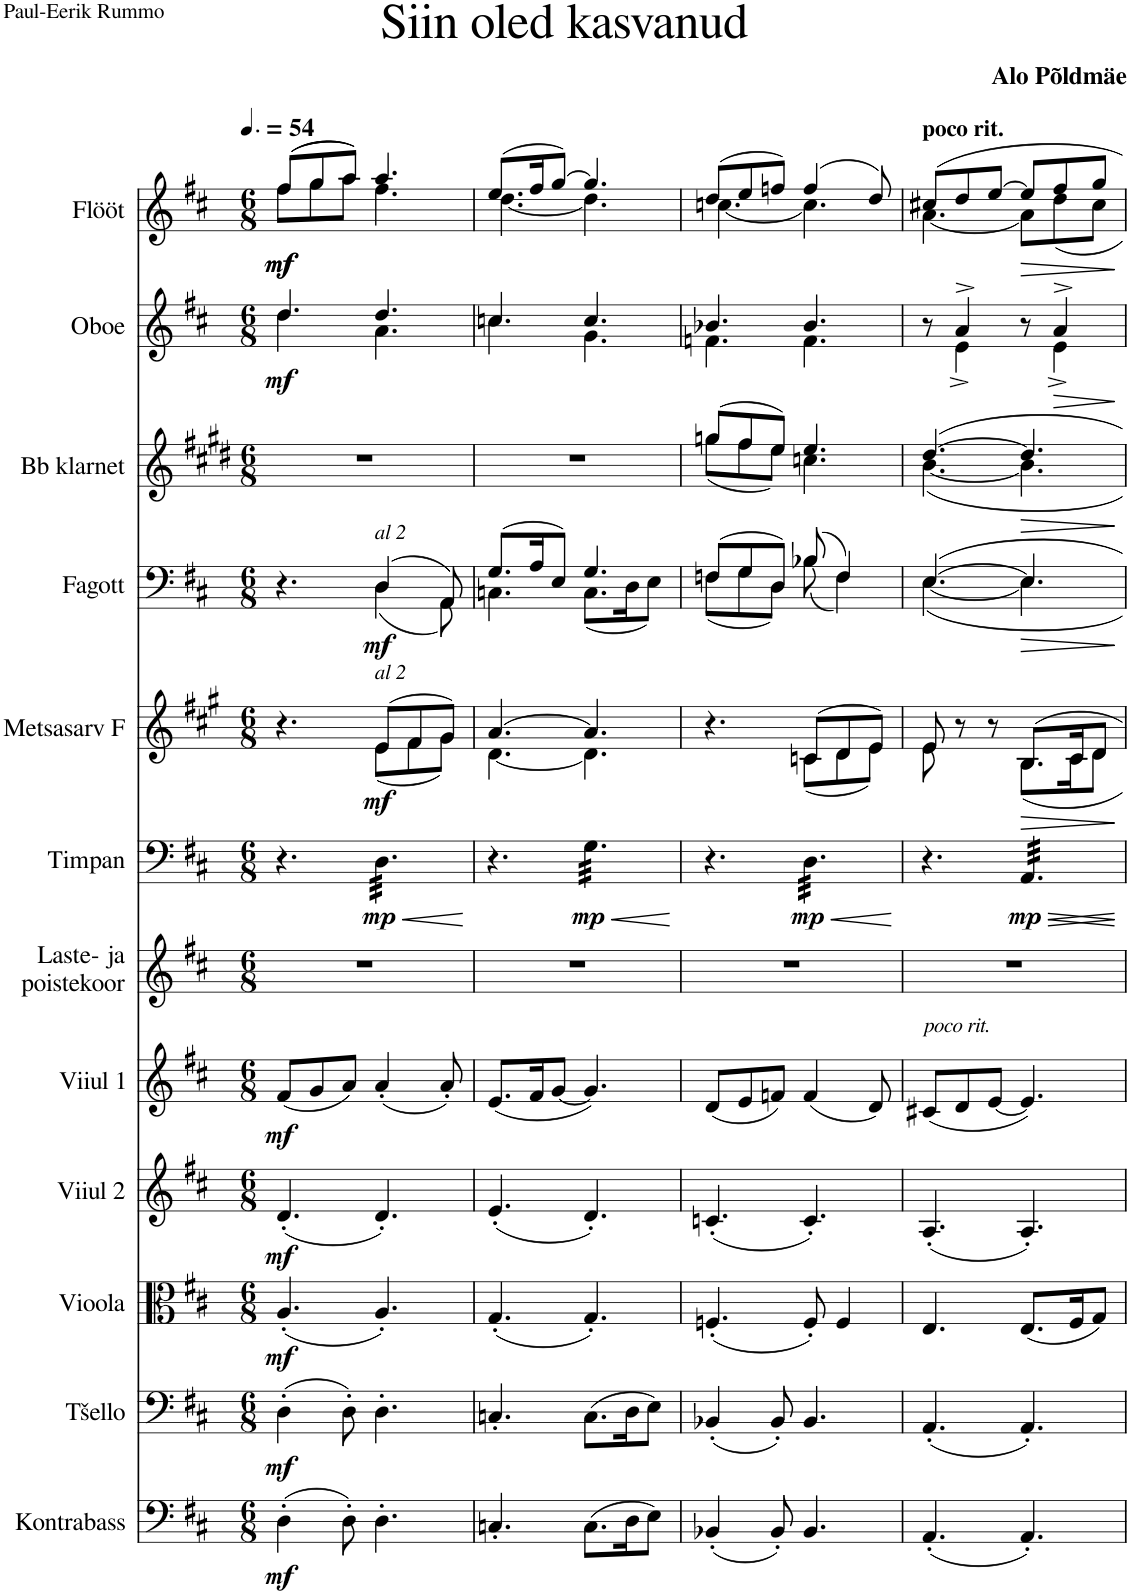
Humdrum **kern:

**kern	**dynam	**kern	**dynam	**kern	**dynam	**kern	**dynam	**kern	**dynam	**kern	**kern	**dynam	**kern	**dynam	**kern	**dynam	**kern	**dynam	**kern	**dynam	**kern	**dynam
*part12	*part12	*part11	*part11	*part10	*part10	*part9	*part9	*part8	*part8	*part7	*part6	*part6	*part5	*part5	*part4	*part4	*part3	*part3	*part2	*part2	*part1	*part1
*staff12	*staff12	*staff11	*staff11	*staff10	*staff10	*staff9	*staff9	*staff8	*staff8	*staff7	*staff6	*staff6	*staff5	*staff5	*staff4	*staff4	*staff3	*staff3	*staff2	*staff2	*staff1	*staff1
*I"Kontrabass	*	*I"Tšello	*	*I"Vioola	*	*I"Viiul 2	*	*I"Viiul 1	*	*I"Laste- ja poistekoor	*I"Timpan	*	*I"Metsasarv F	*	*I"Fagott	*	*I"Bb klarnet	*	*I"Oboe	*	*I"Flööt	*
*I'Kb.	*	*I'Tšl.	*	*I'Vla.	*	*I'Vl. 2	*	*I'Vl. 1	*	*	*I'Timp.	*	*	*	*I'Fgt.	*	*I'Bb Kl.	*	*I'Ob.	*	*I'Fl.	*
*clefF4	*	*clefF4	*	*clefC3	*	*clefG2	*	*clefG2	*	*clefG2	*clefF4	*	*clefG2	*	*clefF4	*	*clefG2	*	*clefG2	*	*clefG2	*
*Trd7c12	*	*	*	*	*	*	*	*	*	*	*	*	*Trd4c7	*	*	*	*Trd1c2	*	*	*	*	*
*k[f#c#]	*	*k[f#c#]	*	*k[f#c#]	*	*k[f#c#]	*	*k[f#c#]	*	*k[f#c#]	*k[f#c#]	*	*k[f#c#g#]	*	*k[f#c#]	*	*k[f#c#g#d#]	*	*k[f#c#]	*	*k[f#c#]	*
*M6/8	*	*M6/8	*	*M6/8	*	*M6/8	*	*M6/8	*	*M6/8	*M6/8	*	*M6/8	*	*M6/8	*	*M6/8	*	*M6/8	*	*M6/8	*
*MM81	*	*MM81	*	*MM81	*	*MM81	*	*MM81	*	*MM81	*MM81	*	*MM81	*	*MM81	*	*MM81	*	*MM81	*	*MM81	*
=1	=1	=1	=1	=1	=1	=1	=1	=1	=1	=1	=1	=1	=1	=1	=1	=1	=1	=1	=1	=1	=1	=1
*	*	*	*	*	*	*	*	*	*	*	*	*	*^	*	*^	*	*	*	*^	*	*^	*
!	!LO:DY:b	!	!LO:DY:b	!	!LO:DY:b	!	!LO:DY:b	!	!LO:DY:b	!	!	!	!	!	!	!	!	!	!	!	!	!	!LO:DY:b	!	!	!LO:DY:b
!	!	!	!	!	!	!	!	!	!	!	!	!	!	!	!	!	!	!	!	!	!	!	!	!	!	!LO:DY:n=1:b
(4D'\	mf	(4D'\	mf	(4.A'/	mf	(4.d'/	mf	(8f#/L	mf	2.r	4.r	.	4.r	4.ryy	.	4.r	4.ryy	.	2.r	.	4.dd/	4.dd\	mf	((8ff#/L	8ff#\L	mf mf
.	.	.	.	.	.	.	.	8g/	.	.	.	.	.	.	.	.	.	.	.	.	.	.	.	8gg/	8gg\	.
8D'\)	.	8D'\)	.	.	.	.	.	8a/J)	.	.	.	.	.	.	.	.	.	.	.	.	.	.	.	8aa/J))	8aa\J	.
!	!	!	!	!	!	!	!	!	!	!	!	!	!	!	!	!LO:TX:a:i:t=al 2	!	!	!	!	!	!	!	!	!	!
!	!	!	!	!	!	!	!	!	!	!	!	!	!LO:TX:a:i:t=al 2	!	!	!	!	!	!	!	!	!	!	!	!	!
!	!	!	!	!	!	!	!	!	!	!	!	!LO:HP:b	!	!	!	!	!	!	!	!	!	!	!	!	!	!
!	!	!	!	!	!	!	!	!	!	!	!	!LO:DY:n=1:b	!	!	!LO:DY:b	!	!	!LO:DY:b	!	!	!	!	!	!	!	!
*	*	*	*	*	*	*	*	*	*	*	*tremolo	*	*	*	*	*	*	*	*	*	*	*	*	*	*	*
4.D'\	.	4.D'\	.	4.A'/)	.	4.d'/)	.	(4a'/	.	.	32D\LLL	< mp	(8e/L	(8e\L	mf	(4D/	(4D\	mf	.	.	4.dd/	4.a\	.	4.aa/	4.ff#\	.
.	.	.	.	.	.	.	.	.	.	.	32D\	.	.	.	.	.	.	.	.	.	.	.	.	.	.	.
.	.	.	.	.	.	.	.	.	.	.	32D\	.	.	.	.	.	.	.	.	.	.	.	.	.	.	.
.	.	.	.	.	.	.	.	.	.	.	32D\	.	.	.	.	.	.	.	.	.	.	.	.	.	.	.
.	.	.	.	.	.	.	.	.	.	.	32D\	.	8f#/	8f#\	.	.	.	.	.	.	.	.	.	.	.	.
.	.	.	.	.	.	.	.	.	.	.	32D\	.	.	.	.	.	.	.	.	.	.	.	.	.	.	.
.	.	.	.	.	.	.	.	.	.	.	32D\	.	.	.	.	.	.	.	.	.	.	.	.	.	.	.
.	.	.	.	.	.	.	.	.	.	.	32D\	.	.	.	.	.	.	.	.	.	.	.	.	.	.	.
.	.	.	.	.	.	.	.	8a'/)	.	.	32D\	.	8g#/J)	8g#\J)	.	8AA/)	8AA\)	.	.	.	.	.	.	.	.	.
.	.	.	.	.	.	.	.	.	.	.	32D\	.	.	.	.	.	.	.	.	.	.	.	.	.	.	.
.	.	.	.	.	.	.	.	.	.	.	32D\	.	.	.	.	.	.	.	.	.	.	.	.	.	.	.
.	.	.	.	.	.	.	.	.	.	.	32D\JJJ	.	.	.	.	.	.	.	.	.	.	.	.	.	.	.
*	*	*	*	*	*	*	*	*	*	*	*	*	*v	*v	*	*	*	*	*	*	*v	*v	*	*v	*v	*
*	*	*	*	*	*	*	*	*	*	*	*	*	*	*	*v	*v	*	*	*	*	*	*	*
.	.	.	.	.	.	.	.	.	.	.	.	[	.	.	.	.	.	.	.	.	.	.
=2	=2	=2	=2	=2	=2	=2	=2	=2	=2	=2	=2	=2	=2	=2	=2	=2	=2	=2	=2	=2	=2	=2
*	*	*	*	*	*	*	*	*	*	*	*	*	*^	*	*^	*	*	*	*^	*	*^	*
4.Cn'/	.	4.Cn'/	.	(4.G'/	.	(4.e'/	.	(8.e/L	.	2.r	4.r	.	[4.a/	[4.d\	.	(8.G/L	4.Cn\	.	2.r	.	4.ccn/	4.cc\	.	(8.ee/L	[4.dd\	.
.	.	.	.	.	.	.	.	16f#/K	.	.	.	.	.	.	.	16A/K	.	.	.	.	.	.	.	16ff#/K	.	.
.	.	.	.	.	.	.	.	[8g/J	.	.	.	.	.	.	.	8E/J)	.	.	.	.	.	.	.	[8gg/J)	.	.
!	!	!	!	!	!	!	!	!	!	!	!	!LO:HP:b	!	!	!	!	!	!	!	!	!	!	!	!	!	!
!	!	!	!	!	!	!	!	!	!	!	!	!LO:DY:n=1:b	!	!	!	!	!	!	!	!	!	!	!	!	!	!
(8.C\L	.	(8.C\L	.	4.G'/)	.	4.d'/)	.	4.g/])	.	.	32G\LLL	< mp	4.a/]	4.d\]	.	4.G/	(8.C\L	.	.	.	4.cc/	4.g\	.	4.gg/]	4.dd\]	.
.	.	.	.	.	.	.	.	.	.	.	32G\	.	.	.	.	.	.	.	.	.	.	.	.	.	.	.
.	.	.	.	.	.	.	.	.	.	.	32G\	.	.	.	.	.	.	.	.	.	.	.	.	.	.	.
.	.	.	.	.	.	.	.	.	.	.	32G\	.	.	.	.	.	.	.	.	.	.	.	.	.	.	.
.	.	.	.	.	.	.	.	.	.	.	32G\	.	.	.	.	.	.	.	.	.	.	.	.	.	.	.
.	.	.	.	.	.	.	.	.	.	.	32G\	.	.	.	.	.	.	.	.	.	.	.	.	.	.	.
16D\K	.	16D\K	.	.	.	.	.	.	.	.	32G\	.	.	.	.	.	16D\K	.	.	.	.	.	.	.	.	.
.	.	.	.	.	.	.	.	.	.	.	32G\	.	.	.	.	.	.	.	.	.	.	.	.	.	.	.
8E\J)	.	8E\J)	.	.	.	.	.	.	.	.	32G\	.	.	.	.	.	8E\J)	.	.	.	.	.	.	.	.	.
.	.	.	.	.	.	.	.	.	.	.	32G\	.	.	.	.	.	.	.	.	.	.	.	.	.	.	.
.	.	.	.	.	.	.	.	.	.	.	32G\	.	.	.	.	.	.	.	.	.	.	.	.	.	.	.
.	.	.	.	.	.	.	.	.	.	.	32G\JJJ	.	.	.	.	.	.	.	.	.	.	.	.	.	.	.
*	*	*	*	*	*	*	*	*	*	*	*	*	*v	*v	*	*	*	*	*	*	*v	*v	*	*v	*v	*
*	*	*	*	*	*	*	*	*	*	*	*	*	*	*	*v	*v	*	*	*	*	*	*	*
.	.	.	.	.	.	.	.	.	.	.	.	[	.	.	.	.	.	.	.	.	.	.
=3	=3	=3	=3	=3	=3	=3	=3	=3	=3	=3	=3	=3	=3	=3	=3	=3	=3	=3	=3	=3	=3	=3
*	*	*	*	*	*	*	*	*	*	*	*	*	*^	*	*^	*	*^	*	*^	*	*^	*
(4BB-X'/	.	(4BB-X'/	.	(4.Fn'/	.	(4.cn'/	.	(8d/L	.	2.r	4.r	.	4.r	4.ryy	.	(8Fn/L	(8F\L	.	(8ggn/L	(8gg\L	.	4.b-X/	4.fn\	.	(8dd/L	[4.ccn\	.
.	.	.	.	.	.	.	.	8e/	.	.	.	.	.	.	.	8G/	8G\	.	8ff#/	8ff#\	.	.	.	.	8ee/	.	.
8BB-'/)	.	8BB-'/)	.	.	.	.	.	8fn/J)	.	.	.	.	.	.	.	8D/J)	8D\J)	.	8ee/J)	8ee\J)	.	.	.	.	8ffn/J)	.	.
!	!	!	!	!	!	!	!	!	!	!	!	!LO:HP:b	!	!	!	!	!	!	!	!	!	!	!	!	!	!	!
!	!	!	!	!	!	!	!	!	!	!	!	!LO:DY:n=1:b	!	!	!	!	!	!	!	!	!	!	!	!	!	!	!
4.BB-/	.	4.BB-/	.	8F'/)	.	4.c'/)	.	(4f/	.	.	32D\LLL	< mp	(8cn/L	(8c\L	.	(8B-X/	(8B-\	.	4.ee/	4.ccn\	.	4.b-/	4.f\	.	(4ff/	4.cc\]	.
.	.	.	.	.	.	.	.	.	.	.	32D\	.	.	.	.	.	.	.	.	.	.	.	.	.	.	.	.
.	.	.	.	.	.	.	.	.	.	.	32D\	.	.	.	.	.	.	.	.	.	.	.	.	.	.	.	.
.	.	.	.	.	.	.	.	.	.	.	32D\	.	.	.	.	.	.	.	.	.	.	.	.	.	.	.	.
.	.	.	.	4F/	.	.	.	.	.	.	32D\	.	8d/	8d\	.	4F/)	4F\)	.	.	.	.	.	.	.	.	.	.
.	.	.	.	.	.	.	.	.	.	.	32D\	.	.	.	.	.	.	.	.	.	.	.	.	.	.	.	.
.	.	.	.	.	.	.	.	.	.	.	32D\	.	.	.	.	.	.	.	.	.	.	.	.	.	.	.	.
.	.	.	.	.	.	.	.	.	.	.	32D\	.	.	.	.	.	.	.	.	.	.	.	.	.	.	.	.
.	.	.	.	.	.	.	.	8d/)	.	.	32D\	.	8e/J)	8e\J)	.	.	.	.	.	.	.	.	.	.	8dd/)	.	.
.	.	.	.	.	.	.	.	.	.	.	32D\	.	.	.	.	.	.	.	.	.	.	.	.	.	.	.	.
.	.	.	.	.	.	.	.	.	.	.	32D\	.	.	.	.	.	.	.	.	.	.	.	.	.	.	.	.
.	.	.	.	.	.	.	.	.	.	.	32D\JJJ	.	.	.	.	.	.	.	.	.	.	.	.	.	.	.	.
*	*	*	*	*	*	*	*	*	*	*	*	*	*v	*v	*	*	*	*	*v	*v	*	*v	*v	*	*v	*v	*
*	*	*	*	*	*	*	*	*	*	*	*	*	*	*	*v	*v	*	*	*	*	*	*	*
.	.	.	.	.	.	.	.	.	.	.	.	[	.	.	.	.	.	.	.	.	.	.
=4	=4	=4	=4	=4	=4	=4	=4	=4	=4	=4	=4	=4	=4	=4	=4	=4	=4	=4	=4	=4	=4	=4
*	*	*	*	*	*	*	*	*	*	*	*	*	*^	*	*^	*	*^	*	*^	*	*^	*
!	!	!	!	!	!	!	!	!	!	!	!	!	!	!	!	!	!	!	!	!	!	!	!	!	!LO:TX:a:B:t=poco rit.	!	!
!	!	!	!	!	!	!	!	!LO:TX:a:i:t=poco rit.	!	!	!	!	!	!	!	!	!	!	!	!	!	!	!	!	!	!	!
(4.AA'/	.	(4.AA'/	.	4.E/	.	(4.A'/	.	(8c#X/L	.	2.r	4.r	.	8e/	8e\	.	[4.E/	[4.E\	.	[4.dd#/	[4.b\	.	8r	8ryy	.	8cc#X/L	[4.a\	.
.	.	.	.	.	.	.	.	8d/	.	.	.	.	8r	8ryy	.	.	.	.	.	.	.	4a^/	4e^\	.	8dd/	.	.
.	.	.	.	.	.	.	.	[8e/J	.	.	.	.	8r	8ryy	.	.	.	.	.	.	.	.	.	.	[8ee/J	.	.
!	!	!	!	!	!	!	!	!	!	!	!	!LO:HP:b	!	!	!LO:HP:b	!	!	!LO:HP:b	!	!	!LO:HP:b	!	!	!	!	!	!LO:HP:b
!	!	!	!	!	!	!	!	!	!	!	!	!LO:DY:n=1:b	!	!	!	!	!	!	!	!	!	!	!	!	!	!	!
4.AA'/)	.	4.AA'/)	.	(8.E/L	.	4.A'/)	.	4.e/])	.	.	32AA/LLL	< mp	8.B/L	8.B\L	>	4.E/]	4.E\]	>	4.dd#/]	4.b\]	>	8r	8ryy	.	8ee/L]	8a\L]	>
.	.	.	.	.	.	.	.	.	.	.	32AA/	.	.	.	.	.	.	.	.	.	.	.	.	.	.	.	.
.	.	.	.	.	.	.	.	.	.	.	32AA/	.	.	.	.	.	.	.	.	.	.	.	.	.	.	.	.
.	.	.	.	.	.	.	.	.	.	.	32AA/	.	.	.	.	.	.	.	.	.	.	.	.	.	.	.	.
!	!	!	!	!	!	!	!	!	!	!	!	!	!	!	!	!	!	!	!	!	!	!	!	!LO:HP:b	!	!	!
.	.	.	.	.	.	.	.	.	.	.	32AA/	.	.	.	.	.	.	.	.	.	.	4a^/	4e^\	>	8ff#/	8dd\	.
.	.	.	.	.	.	.	.	.	.	.	32AA/	.	.	.	.	.	.	.	.	.	.	.	.	.	.	.	.
.	.	.	.	16F#/K	.	.	.	.	.	.	32AA/	.	16c#/K	16c#\K	.	.	.	.	.	.	.	.	.	.	.	.	.
.	.	.	.	.	.	.	.	.	.	.	32AA/	.	.	.	.	.	.	.	.	.	.	.	.	.	.	.	.
.	.	.	.	8G/J)	.	.	.	.	.	.	32AA/	.	8d/J	8d\J	.	.	.	.	.	.	.	.	.	.	8gg/J	8cc#\J	.
.	.	.	.	.	.	.	.	.	.	.	32AA/	.	.	.	.	.	.	.	.	.	.	.	.	.	.	.	.
.	.	.	.	.	.	.	.	.	.	.	32AA/	.	.	.	.	.	.	.	.	.	.	.	.	.	.	.	.
.	.	.	.	.	.	.	.	.	.	.	32AA/JJJ	.	.	.	.	.	.	.	.	.	.	.	.	.	.	.	.
*	*	*	*	*	*	*	*	*	*	*	*Xtremolo	*	*	*	*	*	*	*	*	*	*	*	*	*	*	*	*
*	*	*	*	*	*	*	*	*	*	*	*	*	*v	*v	*	*	*	*	*v	*v	*	*v	*v	*	*v	*v	*
*	*	*	*	*	*	*	*	*	*	*	*	*	*	*	*v	*v	*	*	*	*	*	*	*
.	.	.	.	.	.	.	.	.	.	.	.	[	.	]	.	]	.	]	.	]	.	]
=	=	=	=	=	=	=	=	=	=	=	=	=	=	=	=	=	=	=	=	=	=	=
*-	*-	*-	*-	*-	*-	*-	*-	*-	*-	*-	*-	*-	*-	*-	*-	*-	*-	*-	*-	*-	*-	*-
